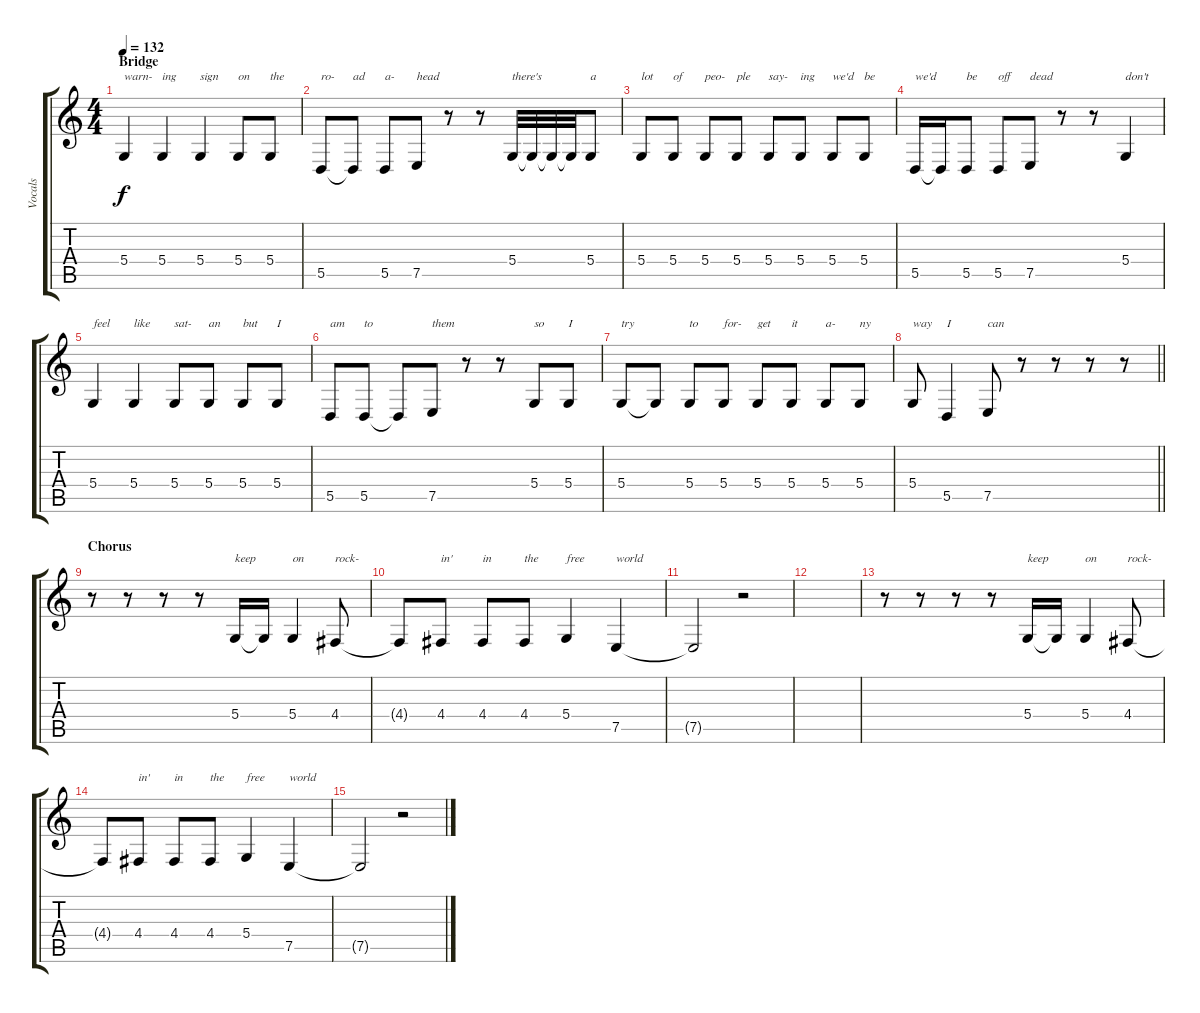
\track ("Vocals" "Vocals") {instrument lead6voice}
\staff {score tabs}
\tuning (E4 B3 G3 D3 A2 E2) {hide}
\ts (4 4)
\section ("" "Bridge")
\tempo 132
\clef g2
\ks c
5.4.4{txt "warn-" dy f} 5.4.4{txt "ing"} 5.4.4{txt "sign"} 5.4.8{txt "on"} 5.4.8{txt "the"} |
5.5.8{txt "ro-"} 5.5{t}.8{txt "ad"} 5.5.8{txt "a-"} 7.5.8{txt "head"} r.8 r.8 5.4.32{txt "there's"} 5.4{t}.32 5.4{t}.32 5.4{t}.32 5.4.8{txt "a"} |
5.4.8{txt "lot"} 5.4.8{txt "of"} 5.4.8{txt "peo-"} 5.4.8{txt "ple"} 5.4.8{txt "say-"} 5.4.8{txt "ing"} 5.4.8{txt "we'd"} 5.4.8{txt "be"} |
5.5.16{txt "we'd"} 5.5{t}.16 5.5.8{txt "be"} 5.5.8{txt "off"} 7.5.8{txt "dead"} r.8 r.8 5.4.4{txt "don't"} |
5.4.4{txt "feel"} 5.4.4{txt "like"} 5.4.8{txt "sat-"} 5.4.8{txt "an"} 5.4.8{txt "but"} 5.4.8{txt "I"} |
5.5.8{txt "am"} 5.5.8{txt "to"} 5.5{t}.8 7.5.8{txt "them"} r.8 r.8 5.4.8{txt "so"} 5.4.8{txt "I"} |
5.4.8{txt "try"} 5.4{t}.8 5.4.8{txt "to"} 5.4.8{txt "for-"} 5.4.8{txt "get"} 5.4.8{txt "it"} 5.4.8{txt "a-"} 5.4.8{txt "ny"} |
\barLineRight lightlight
5.4.8{txt "way"} 5.5.4{txt "I"} 7.5.8{txt "can"} r.8 r.8 r.8 r.8 |
\section ("" "Chorus")
r.8 r.8 r.8 r.8 5.4.16{txt "keep"} 5.4{t}.16 5.4.4{txt "on"} 4.4.8{txt "rock-"} |
4.4{t}.8 4.4.8{txt "in'"} 4.4.8{txt "in"} 4.4.8{txt "the"} 5.4.4{txt "free"} 7.5.4{txt "world"} |
7.5{t}.2 r.2 |
|
r.8 r.8 r.8 r.8 5.4.16{txt "keep"} 5.4{t}.16 5.4.4{txt "on"} 4.4.8{txt "rock-"} |
4.4{t}.8 4.4.8{txt "in'"} 4.4.8{txt "in"} 4.4.8{txt "the"} 5.4.4{txt "free"} 7.5.4{txt "world"} |
7.5{t}.2 r.2
